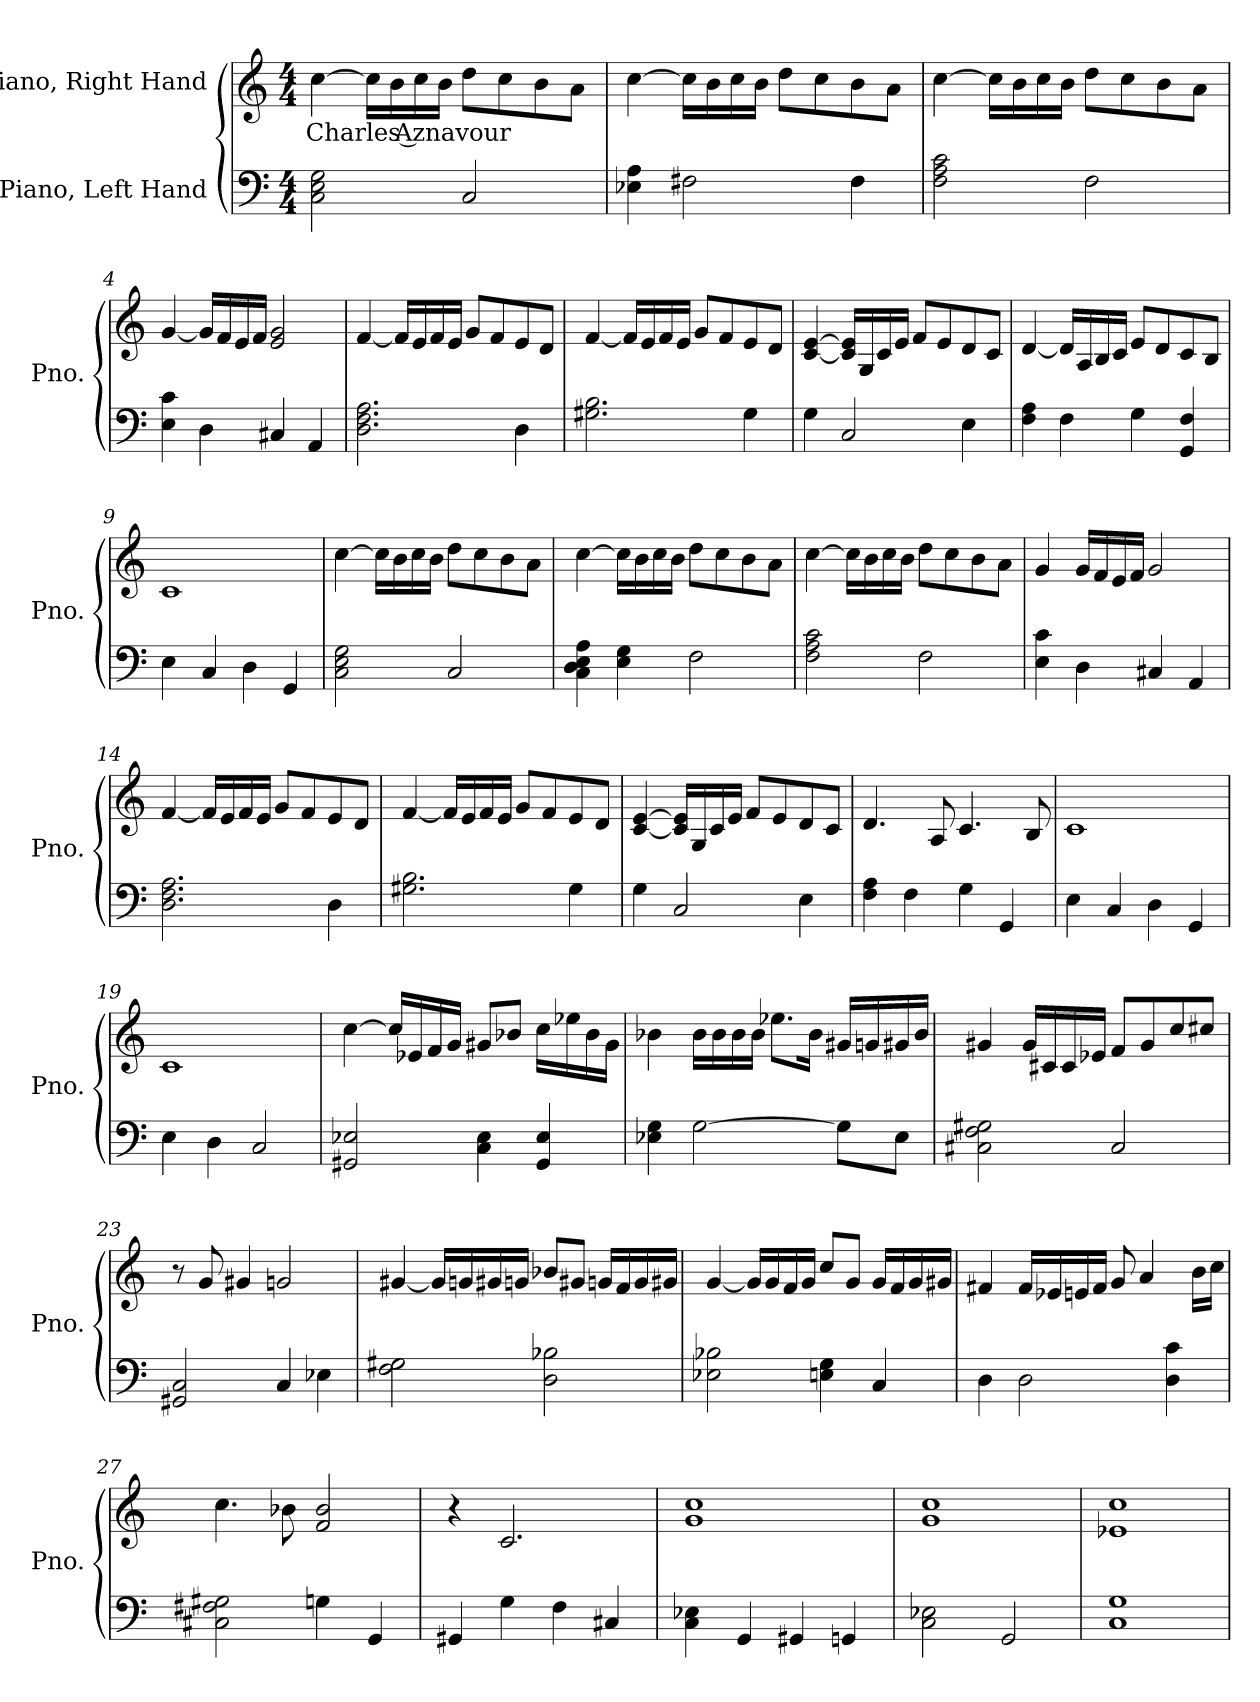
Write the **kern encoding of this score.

**kern	**kern	**text
*part2	*part1	*part1
*staff2	*staff1	*staff1
*I"Piano, Left Hand	*I"Piano, Right Hand	*
*I'Pno.	*I'Pno.	*
*clefF4	*clefG2	*
*k[]	*k[]	*
*M4/4	*M4/4	*
*MM100	*MM100	*
=1	=1	=1
!	!	!LO:LY:b
2C\ 2E\ 2G\	[4cc\	Charles Aznavour
.	16cc\LL]	.
.	16b\	.
.	16cc\	.
.	16b\JJ	.
2C/	8dd\L	.
.	8cc\	.
.	8b\	.
.	8a\J	.
=2	=2	=2
4E-X\ 4A\	[4cc\	.
2F#X\	16cc\LL]	.
.	16b\	.
.	16cc\	.
.	16b\JJ	.
.	8dd\L	.
.	8cc\	.
4F#\	8b\	.
.	8a\J	.
=3	=3	=3
2F\ 2A\ 2c\	[4cc\	.
.	16cc\LL]	.
.	16b\	.
.	16cc\	.
.	16b\JJ	.
2F\	8dd\L	.
.	8cc\	.
.	8b\	.
.	8a\J	.
!!LO:LB:g=z
=4	=4	=4
4E\ 4c\	[4g/	.
4D\	16g/LL]	.
.	16f/	.
.	16e/	.
.	16f/JJ	.
4C#X/	2e/ 2g/	.
4AA/	.	.
=5	=5	=5
2.D\ 2.F\ 2.A\	[4f/	.
.	16f/LL]	.
.	16e/	.
.	16f/	.
.	16e/JJ	.
.	8g/L	.
.	8f/	.
4D\	8e/	.
.	8d/J	.
=6	=6	=6
2.G#X\ 2.B\	[4f/	.
.	16f/LL]	.
.	16e/	.
.	16f/	.
.	16e/JJ	.
.	8g/L	.
.	8f/	.
4G#\	8e/	.
.	8d/J	.
=7	=7	=7
4G\	[4c/ [4e/	.
2C/	16c/] 16e/]LL	.
.	16G/	.
.	16c/	.
.	16e/JJ	.
.	8f/L	.
.	8e/	.
4E\	8d/	.
.	8c/J	.
!!LO:LB:g=z
=8	=8	=8
4F\ 4A\	[4d/	.
4F\	16d/LL]	.
.	16A/	.
.	16B/	.
.	16c/JJ	.
4G\	8e/L	.
.	8d/	.
4GG/ 4F/	8c/	.
.	8B/J	.
=9	=9	=9
4E\	1c	.
4C/	.	.
4D\	.	.
4GG/	.	.
=10	=10	=10
2C\ 2E\ 2G\	[4cc\	.
.	16cc\LL]	.
.	16b\	.
.	16cc\	.
.	16b\JJ	.
2C/	8dd\L	.
.	8cc\	.
.	8b\	.
.	8a\J	.
=11	=11	=11
4C\ 4D\ 4E\ 4A\	[4cc\	.
4E\ 4G\	16cc\LL]	.
.	16b\	.
.	16cc\	.
.	16b\JJ	.
2F\	8dd\L	.
.	8cc\	.
.	8b\	.
.	8a\J	.
=12	=12	=12
2F\ 2A\ 2c\	[4cc\	.
.	16cc\LL]	.
.	16b\	.
.	16cc\	.
.	16b\JJ	.
2F\	8dd\L	.
.	8cc\	.
.	8b\	.
.	8a\J	.
!!LO:LB:g=z
=13	=13	=13
4E\ 4c\	4g/	.
4D\	16g/LL	.
.	16f/	.
.	16e/	.
.	16f/JJ	.
4C#X/	2g/	.
4AA/	.	.
=14	=14	=14
2.D\ 2.F\ 2.A\	[4f/	.
.	16f/LL]	.
.	16e/	.
.	16f/	.
.	16e/JJ	.
.	8g/L	.
.	8f/	.
4D\	8e/	.
.	8d/J	.
=15	=15	=15
2.G#X\ 2.B\	[4f/	.
.	16f/LL]	.
.	16e/	.
.	16f/	.
.	16e/JJ	.
.	8g/L	.
.	8f/	.
4G#\	8e/	.
.	8d/J	.
=16	=16	=16
4G\	[4c/ [4e/	.
2C/	16c/] 16e/]LL	.
.	16G/	.
.	16c/	.
.	16e/JJ	.
.	8f/L	.
.	8e/	.
4E\	8d/	.
.	8c/J	.
=17	=17	=17
4F\ 4A\	4.d/	.
4F\	.	.
.	8A/	.
4G\	4.c/	.
4GG/	.	.
.	8B/	.
!!LO:LB:g=z
=18	=18	=18
4E\	1c	.
4C/	.	.
4D\	.	.
4GG/	.	.
=19	=19	=19
4E\	1c	.
4D\	.	.
2C/	.	.
=20	=20	=20
2GG#X/ 2E-X/	[4cc\	.
.	16cc/LL]	.
.	16e-X/	.
.	16f/	.
.	16g/JJ	.
4C\ 4E-\	8g#X/L	.
.	8b-X/J	.
4GG#/ 4E-/	16cc\LL	.
.	16ee-X\	.
.	16b-\	.
.	16g#\JJ	.
=21	=21	=21
4E-X\ 4G\	4b-X\	.
[2G\	16b-\LL	.
.	16b-\	.
.	16b-\	.
.	16b-\JJ	.
.	8.ee-X\L	.
.	16b-\Jk	.
8G\L]	16g#X/LL	.
.	16gn/	.
8E-\J	16g#X/	.
.	16b-/JJ	.
!!LO:LB:g=z
=22	=22	=22
2C#X\ 2F\ 2G#X\	4g#X/	.
.	16g#/LL	.
.	16c#X/	.
.	16c#/	.
.	16e-X/JJ	.
2C#/	8f/L	.
.	8g#/	.
.	8cc/	.
.	8cc#X/J	.
=23	=23	=23
2GG#X/ 2C/	8r	.
.	8g/	.
.	4g#X/	.
4C/	2gn/	.
4E-X\	.	.
=24	=24	=24
2F\ 2G#X\	[4g#X/	.
.	16g#/LL]	.
.	16gn/	.
.	16g#X/	.
.	16gn/JJ	.
2D\ 2B-X\	8b-X/L	.
.	8g#X/J	.
.	16gn/LL	.
.	16f/	.
.	16g/	.
.	16g#X/JJ	.
!!LO:PB:g=z
=25	=25	=25
2E-X\ 2B-X\	[4g/	.
.	16g/LL]	.
.	16g/	.
.	16f/	.
.	16g/JJ	.
4En\ 4G\	8cc/L	.
.	8g/J	.
4C/	16g/LL	.
.	16f/	.
.	16g/	.
.	16g#X/JJ	.
=26	=26	=26
4D\	4f#X/	.
2D\	16f#/LL	.
.	16e-X/	.
.	16en/	.
.	16f#/JJ	.
.	8g/	.
.	4a/	.
4D\ 4c\	.	.
.	16b\LL	.
.	16cc\JJ	.
=27	=27	=27
2C#X\ 2F#X\ 2G#X\	4.cc\	.
.	8b-X\	.
4Gn\	2f/ 2b-/	.
4GG/	.	.
=28	=28	=28
4GG#X/	4r	.
4G\	2.c/	.
4F\	.	.
4C#X/	.	.
=29	=29	=29
4C\ 4E-X\	1g 1cc	.
4GG/	.	.
4GG#X/	.	.
4GGn/	.	.
!!LO:LB:g=z
=30	=30	=30
2C\ 2E-X\	1g 1cc	.
2GG/	.	.
=31	=31	=31
1C 1G	1e-X 1cc	.
=	=	=
*-	*-	*-
